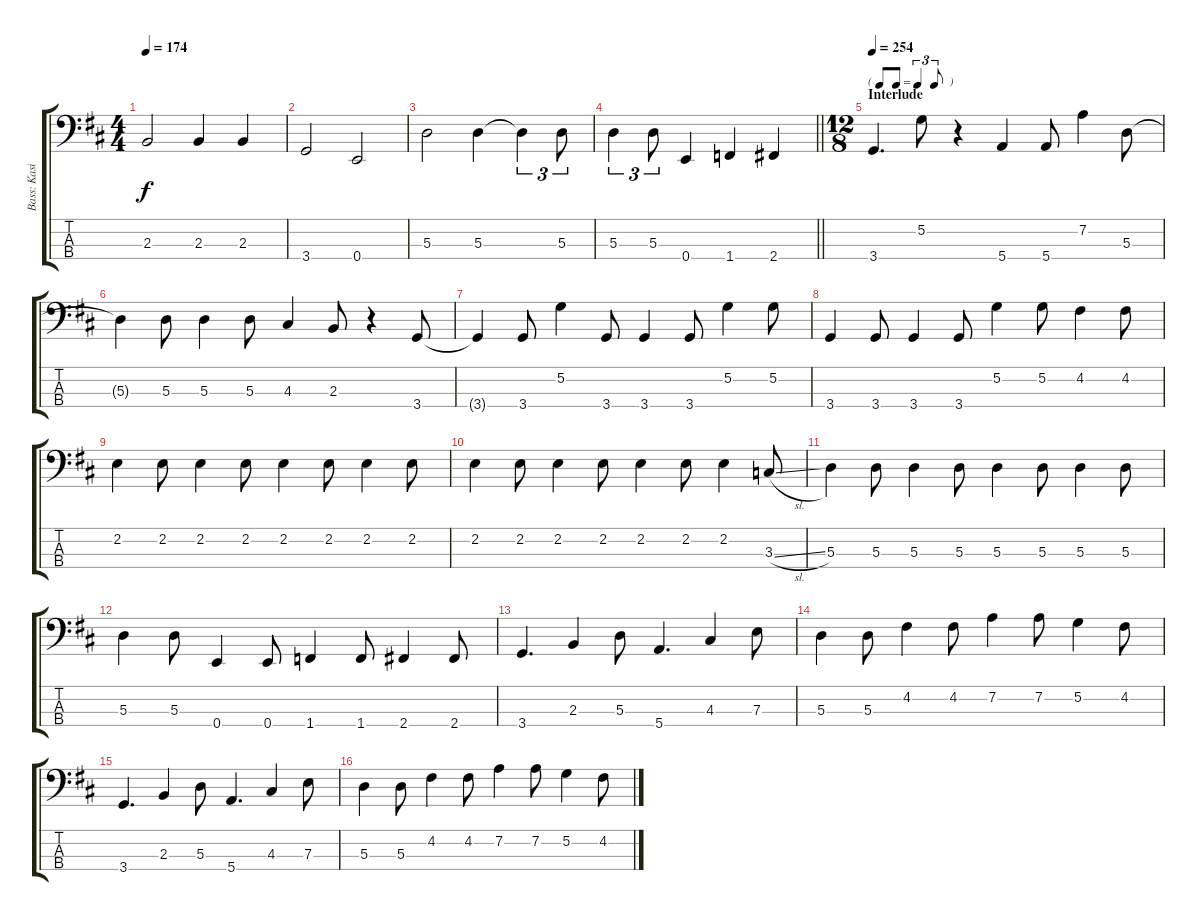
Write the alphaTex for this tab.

\track ("Bass: Kasim" "Bass: Kasi") {instrument electricbassfinger}
\staff {score tabs}
\tuning (G2 D2 A1 E1) {hide}
\ts (4 4)
\tempo 174
\clef f4
\ks d
2.3.2{dy f} 2.3.4 2.3.4 |
3.4.2 0.4.2 |
5.3.2 5.3.4 5.3{t}.4{tu (3 2)} 5.3.8{tu (3 2)} |
\barLineRight lightlight
5.3.4{tu (3 2)} 5.3.8{tu (3 2)} 0.4.4 1.4.4 2.4.4 |
\ts (12 8)
\tf triplet8th
\section ("" "Interlude")
\tempo 254
3.4.4{d} 5.2.8 r.4 5.4.4 5.4.8 7.2.4 5.3.8 |
5.3{t}.4 5.3.8 5.3.4 5.3.8 4.3.4 2.3.8 r.4 3.4.8 |
3.4{t}.4 3.4.8 5.2.4 3.4.8 3.4.4 3.4.8 5.2.4 5.2.8 |
3.4.4 3.4.8 3.4.4 3.4.8 5.2.4 5.2.8 4.2.4 4.2.8 |
2.2.4 2.2.8 2.2.4 2.2.8 2.2.4 2.2.8 2.2.4 2.2.8 |
2.2.4 2.2.8 2.2.4 2.2.8 2.2.4 2.2.8 2.2.4 3.3{sl}.8 |
5.3.4 5.3.8 5.3.4 5.3.8 5.3.4 5.3.8 5.3.4 5.3.8 |
5.3.4 5.3.8 0.4.4 0.4.8 1.4.4 1.4.8 2.4.4 2.4.8 |
3.4.4{d} 2.3.4 5.3.8 5.4.4{d} 4.3.4 7.3.8 |
5.3.4 5.3.8 4.2.4 4.2.8 7.2.4 7.2.8 5.2.4 4.2.8 |
3.4.4{d} 2.3.4 5.3.8 5.4.4{d} 4.3.4 7.3.8 |
5.3.4 5.3.8 4.2.4 4.2.8 7.2.4 7.2.8 5.2.4 4.2.8
